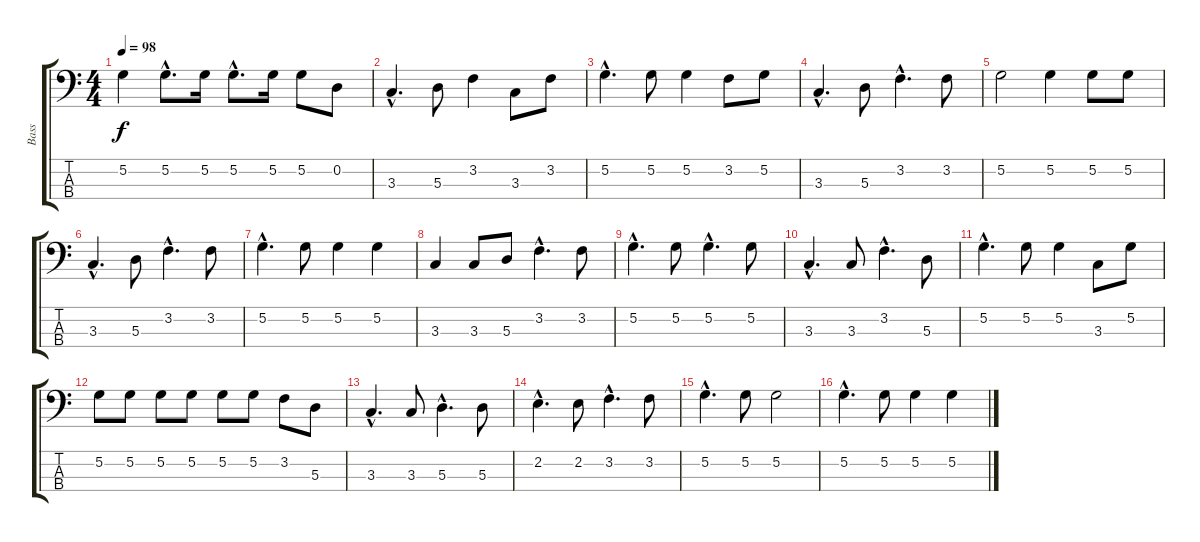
\track ("Bass" "Bass") {instrument electricbasspick}
\staff {score tabs}
\tuning (G2 D2 A1 E1) {hide}
\ts (4 4)
\tempo 98
\clef f4
\ks c
5.2.4{dy f} 5.2{hac}.8{d} 5.2.16 5.2{hac}.8{d} 5.2.16 5.2.8 0.2.8 |
3.3{hac}.4{d} 5.3.8 3.2.4 3.3.8 3.2.8 |
5.2{hac}.4{d} 5.2.8 5.2.4 3.2.8 5.2.8 |
3.3{hac}.4{d} 5.3.8 3.2{hac}.4{d} 3.2.8 |
5.2.2 5.2.4 5.2.8 5.2.8 |
3.3{hac}.4{d} 5.3.8 3.2{hac}.4{d} 3.2.8 |
5.2{hac}.4{d} 5.2.8 5.2.4 5.2.4 |
3.3.4 3.3.8 5.3.8 3.2{hac}.4{d} 3.2.8 |
5.2{hac}.4{d} 5.2.8 5.2{hac}.4{d} 5.2.8 |
3.3{hac}.4{d} 3.3.8 3.2{hac}.4{d} 5.3.8 |
5.2{hac}.4{d} 5.2.8 5.2.4 3.3.8 5.2.8 |
5.2.8 5.2.8 5.2.8 5.2.8 5.2.8 5.2.8 3.2.8 5.3.8 |
3.3{hac}.4{d} 3.3.8 5.3{hac}.4{d} 5.3.8 |
2.2{hac}.4{d} 2.2.8 3.2{hac}.4{d} 3.2.8 |
5.2{hac}.4{d} 5.2.8 5.2.2 |
5.2{hac}.4{d} 5.2.8 5.2.4 5.2.4
